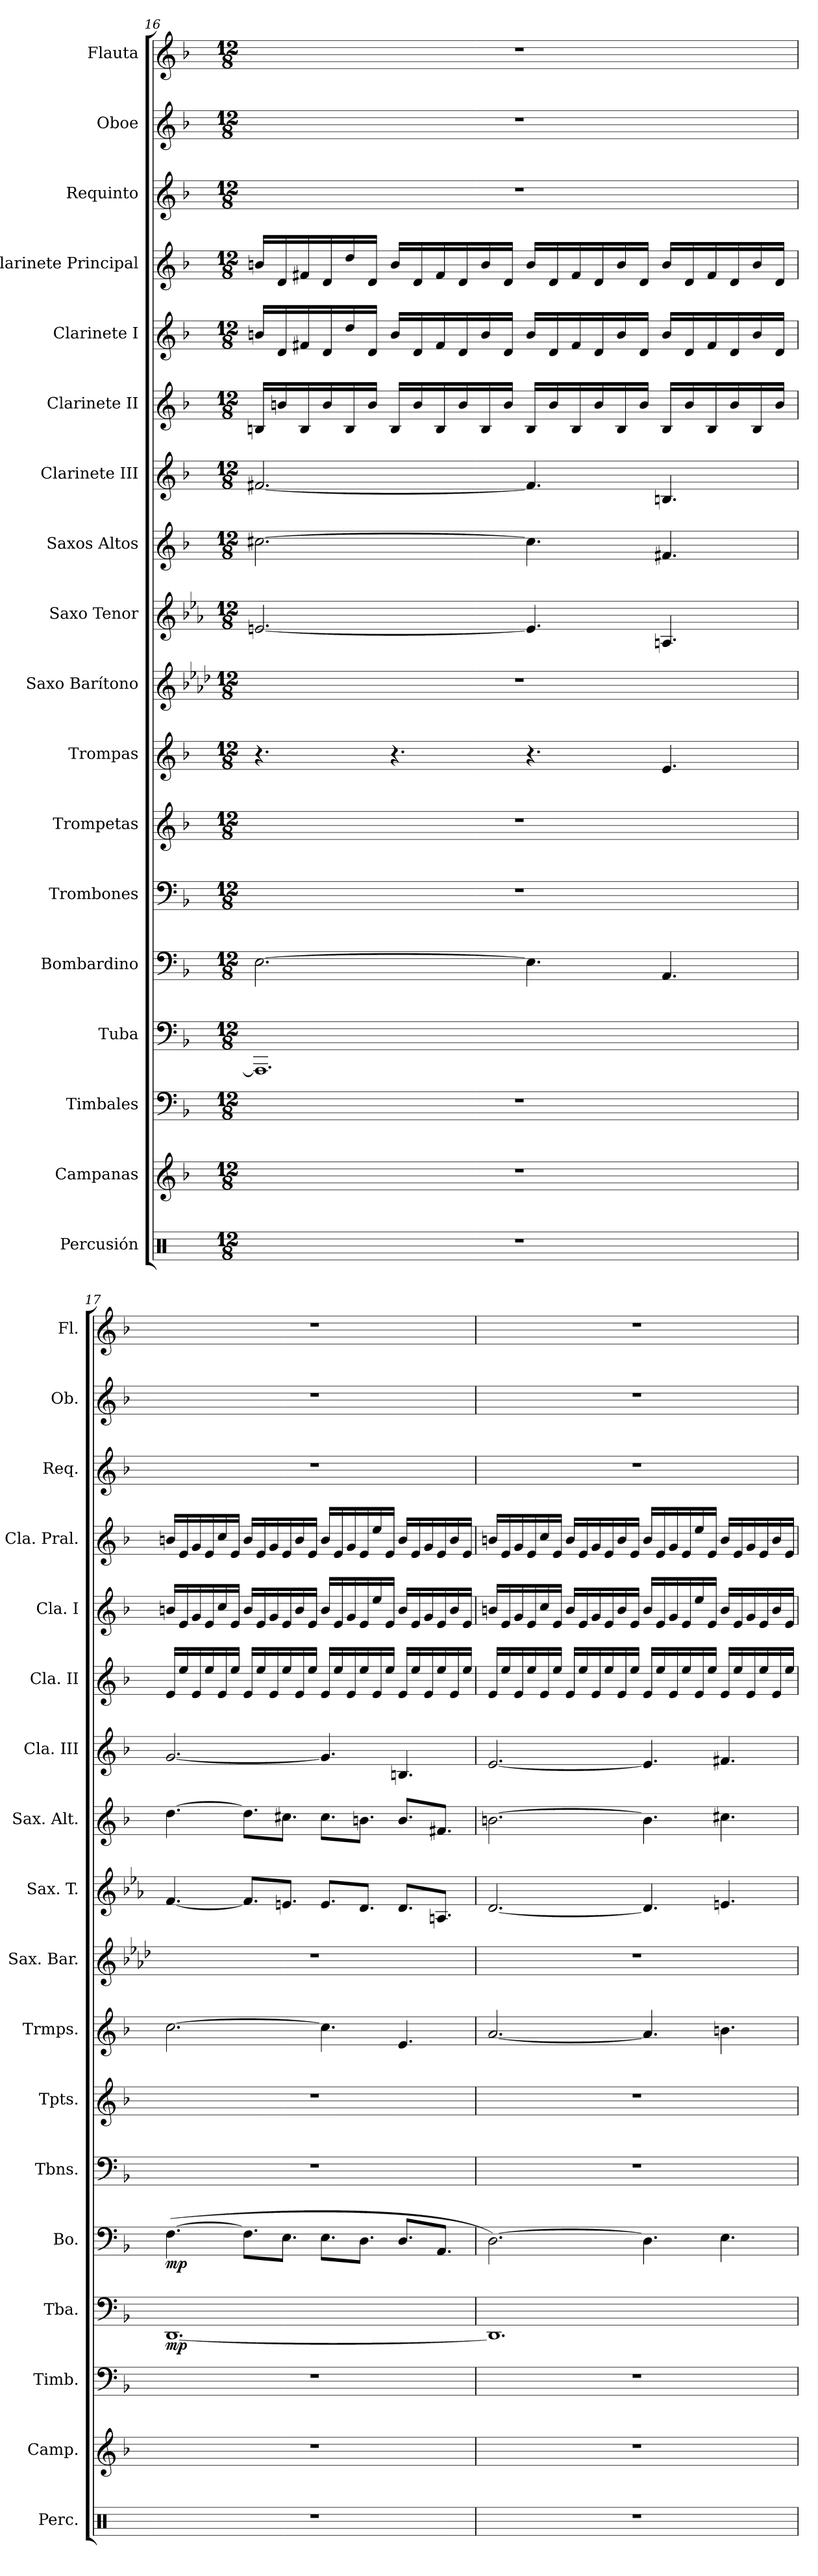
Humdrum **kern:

**kern	**kern	**kern	**kern	**dynam	**kern	**dynam	**kern	**kern	**kern	**kern	**kern	**kern	**kern	**kern	**kern	**kern	**kern	**kern	**kern
*part18	*part17	*part16	*part15	*part15	*part14	*part14	*part13	*part12	*part11	*part10	*part9	*part8	*part7	*part6	*part5	*part4	*part3	*part2	*part1
*staff18	*staff17	*staff16	*staff15	*staff15	*staff14	*staff14	*staff13	*staff12	*staff11	*staff10	*staff9	*staff8	*staff7	*staff6	*staff5	*staff4	*staff3	*staff2	*staff1
*I"Percusión	*I"Campanas	*I"Timbales	*I"Tuba	*	*I"Bombardino	*	*I"Trombones	*I"Trompetas	*I"Trompas	*I"Saxo Barítono	*I"Saxo Tenor	*I"Saxos Altos	*I"Clarinete III	*I"Clarinete II	*I"Clarinete I	*I"Clarinete Principal	*I"Requinto	*I"Oboe	*I"Flauta
*I'Perc.	*I'Camp.	*I'Timb.	*I'Tba.	*	*I'Bo.	*	*I'Tbns.	*I'Tpts.	*I'Trmps.	*I'Sax. Bar.	*I'Sax. T.	*I'Sax. Alt.	*I'Cla. III	*I'Cla. II	*I'Cla. I	*I'Cla. Pral.	*I'Req.	*I'Ob.	*I'Fl.
*clefX	*clefG2	*clefF4	*clefF4	*	*clefF4	*	*clefF4	*clefG2	*clefG2	*clefG2	*clefG2	*clefG2	*clefG2	*clefG2	*clefG2	*clefG2	*clefG2	*clefG2	*clefG2
*	*	*	*	*	*	*	*	*ITrd1c2	*ITrd4c7	*ITrd12c21	*ITrd8c14	*ITrd5c9	*ITrd1c2	*ITrd1c2	*ITrd1c2	*ITrd1c2	*ITrd-2c-3	*	*
*k[]	*k[b-]	*k[b-]	*k[b-]	*	*k[b-]	*	*k[b-]	*k[b-e-a-]	*k[b-e-]	*k[b-e-a-d-]	*k[b-e-a-]	*k[b-e-a-d-]	*k[b-e-a-]	*k[b-e-a-]	*k[b-e-a-]	*k[b-e-a-]	*k[b-e-a-d-]	*k[b-]	*k[b-]
*M12/8	*M12/8	*M12/8	*M12/8	*	*M12/8	*	*M12/8	*M12/8	*M12/8	*M12/8	*M12/8	*M12/8	*M12/8	*M12/8	*M12/8	*M12/8	*M12/8	*M12/8	*M12/8
=16	=16	=16	=16	=16	=16	=16	=16	=16	=16	=16	=16	=16	=16	=16	=16	=16	=16	=16	=16
1.r	1.r	1.r	1.AAA]	.	[2.E\	.	1.r	1.r	4.r	1.r	[2.En/	[2.en\	[2.en/	16An/LL	16an/LL	16an/LL	1.r	1.r	1.r
.	.	.	.	.	.	.	.	.	.	.	.	.	.	16an/	16c/	16c/	.	.	.
.	.	.	.	.	.	.	.	.	.	.	.	.	.	16A/	16en/	16en/	.	.	.
.	.	.	.	.	.	.	.	.	.	.	.	.	.	16a/	16c/	16c/	.	.	.
.	.	.	.	.	.	.	.	.	.	.	.	.	.	16A/	16cc/	16cc/	.	.	.
.	.	.	.	.	.	.	.	.	.	.	.	.	.	16a/JJ	16c/JJ	16c/JJ	.	.	.
.	.	.	.	.	.	.	.	.	4.r	.	.	.	.	16A/LL	16a/LL	16a/LL	.	.	.
.	.	.	.	.	.	.	.	.	.	.	.	.	.	16a/	16c/	16c/	.	.	.
.	.	.	.	.	.	.	.	.	.	.	.	.	.	16A/	16e/	16e/	.	.	.
.	.	.	.	.	.	.	.	.	.	.	.	.	.	16a/	16c/	16c/	.	.	.
.	.	.	.	.	.	.	.	.	.	.	.	.	.	16A/	16a/	16a/	.	.	.
.	.	.	.	.	.	.	.	.	.	.	.	.	.	16a/JJ	16c/JJ	16c/JJ	.	.	.
.	.	.	.	.	4.E\]	.	.	.	4.r	.	4.E/]	4.e\]	4.e/]	16A/LL	16a/LL	16a/LL	.	.	.
.	.	.	.	.	.	.	.	.	.	.	.	.	.	16a/	16c/	16c/	.	.	.
.	.	.	.	.	.	.	.	.	.	.	.	.	.	16A/	16e/	16e/	.	.	.
.	.	.	.	.	.	.	.	.	.	.	.	.	.	16a/	16c/	16c/	.	.	.
.	.	.	.	.	.	.	.	.	.	.	.	.	.	16A/	16a/	16a/	.	.	.
.	.	.	.	.	.	.	.	.	.	.	.	.	.	16a/JJ	16c/JJ	16c/JJ	.	.	.
.	.	.	.	.	4.AA/	.	.	.	4.A/	.	4.AAn/	4.An/	4.An/	16A/LL	16a/LL	16a/LL	.	.	.
.	.	.	.	.	.	.	.	.	.	.	.	.	.	16a/	16c/	16c/	.	.	.
.	.	.	.	.	.	.	.	.	.	.	.	.	.	16A/	16e/	16e/	.	.	.
.	.	.	.	.	.	.	.	.	.	.	.	.	.	16a/	16c/	16c/	.	.	.
.	.	.	.	.	.	.	.	.	.	.	.	.	.	16A/	16a/	16a/	.	.	.
.	.	.	.	.	.	.	.	.	.	.	.	.	.	16a/JJ	16c/JJ	16c/JJ	.	.	.
!!LO:PB:g=z
=17	=17	=17	=17	=17	=17	=17	=17	=17	=17	=17	=17	=17	=17	=17	=17	=17	=17	=17	=17
!	!	!	!	!LO:DY:b	!	!LO:DY:b	!	!	!	!	!	!	!	!	!	!	!	!	!
1.r	1.r	1.r	[1.DD	mp	([4.F\	mp	1.r	1.r	[2.f\	1.r	[4.F/	[4.f\	[2.f/	16d/LL	16an/LL	16an/LL	1.r	1.r	1.r
.	.	.	.	.	.	.	.	.	.	.	.	.	.	16dd/	16d/	16d/	.	.	.
.	.	.	.	.	.	.	.	.	.	.	.	.	.	16d/	16f/	16f/	.	.	.
.	.	.	.	.	.	.	.	.	.	.	.	.	.	16dd/	16d/	16d/	.	.	.
.	.	.	.	.	.	.	.	.	.	.	.	.	.	16d/	16b-/	16b-/	.	.	.
.	.	.	.	.	.	.	.	.	.	.	.	.	.	16dd/JJ	16d/JJ	16d/JJ	.	.	.
.	.	.	.	.	8.F\L]	.	.	.	.	.	8.F/L]	8.f\L]	.	16d/LL	16a/LL	16a/LL	.	.	.
.	.	.	.	.	.	.	.	.	.	.	.	.	.	16dd/	16d/	16d/	.	.	.
.	.	.	.	.	.	.	.	.	.	.	.	.	.	16d/	16f/	16f/	.	.	.
.	.	.	.	.	8.E\J	.	.	.	.	.	8.En/J	8.en\J	.	16dd/	16d/	16d/	.	.	.
.	.	.	.	.	.	.	.	.	.	.	.	.	.	16d/	16a/	16a/	.	.	.
.	.	.	.	.	.	.	.	.	.	.	.	.	.	16dd/JJ	16d/JJ	16d/JJ	.	.	.
.	.	.	.	.	8.E\L	.	.	.	4.f\]	.	8.E/L	8.e\L	4.f/]	16d/LL	16a/LL	16a/LL	.	.	.
.	.	.	.	.	.	.	.	.	.	.	.	.	.	16dd/	16d/	16d/	.	.	.
.	.	.	.	.	.	.	.	.	.	.	.	.	.	16d/	16f/	16f/	.	.	.
.	.	.	.	.	8.D\J	.	.	.	.	.	8.D/J	8.dn\J	.	16dd/	16d/	16d/	.	.	.
.	.	.	.	.	.	.	.	.	.	.	.	.	.	16d/	16dd/	16dd/	.	.	.
.	.	.	.	.	.	.	.	.	.	.	.	.	.	16dd/JJ	16d/JJ	16d/JJ	.	.	.
.	.	.	.	.	8.D/L	.	.	.	4.A/	.	8.D/L	8.d/L	4.An/	16d/LL	16a/LL	16a/LL	.	.	.
.	.	.	.	.	.	.	.	.	.	.	.	.	.	16dd/	16d/	16d/	.	.	.
.	.	.	.	.	.	.	.	.	.	.	.	.	.	16d/	16f/	16f/	.	.	.
.	.	.	.	.	8.AA/J	.	.	.	.	.	8.AAn/J	8.An/J	.	16dd/	16d/	16d/	.	.	.
.	.	.	.	.	.	.	.	.	.	.	.	.	.	16d/	16a/	16a/	.	.	.
.	.	.	.	.	.	.	.	.	.	.	.	.	.	16dd/JJ	16d/JJ	16d/JJ	.	.	.
=18	=18	=18	=18	=18	=18	=18	=18	=18	=18	=18	=18	=18	=18	=18	=18	=18	=18	=18	=18
1.r	1.r	1.r	1.DD]	.	[2.D\)	.	1.r	1.r	[2.d/	1.r	[2.D/	[2.dn\	[2.d/	16d/LL	16an/LL	16an/LL	1.r	1.r	1.r
.	.	.	.	.	.	.	.	.	.	.	.	.	.	16dd/	16d/	16d/	.	.	.
.	.	.	.	.	.	.	.	.	.	.	.	.	.	16d/	16f/	16f/	.	.	.
.	.	.	.	.	.	.	.	.	.	.	.	.	.	16dd/	16d/	16d/	.	.	.
.	.	.	.	.	.	.	.	.	.	.	.	.	.	16d/	16b-/	16b-/	.	.	.
.	.	.	.	.	.	.	.	.	.	.	.	.	.	16dd/JJ	16d/JJ	16d/JJ	.	.	.
.	.	.	.	.	.	.	.	.	.	.	.	.	.	16d/LL	16a/LL	16a/LL	.	.	.
.	.	.	.	.	.	.	.	.	.	.	.	.	.	16dd/	16d/	16d/	.	.	.
.	.	.	.	.	.	.	.	.	.	.	.	.	.	16d/	16f/	16f/	.	.	.
.	.	.	.	.	.	.	.	.	.	.	.	.	.	16dd/	16d/	16d/	.	.	.
.	.	.	.	.	.	.	.	.	.	.	.	.	.	16d/	16a/	16a/	.	.	.
.	.	.	.	.	.	.	.	.	.	.	.	.	.	16dd/JJ	16d/JJ	16d/JJ	.	.	.
.	.	.	.	.	4.D\]	.	.	.	4.d/]	.	4.D/]	4.d\]	4.d/]	16d/LL	16a/LL	16a/LL	.	.	.
.	.	.	.	.	.	.	.	.	.	.	.	.	.	16dd/	16d/	16d/	.	.	.
.	.	.	.	.	.	.	.	.	.	.	.	.	.	16d/	16f/	16f/	.	.	.
.	.	.	.	.	.	.	.	.	.	.	.	.	.	16dd/	16d/	16d/	.	.	.
.	.	.	.	.	.	.	.	.	.	.	.	.	.	16d/	16dd/	16dd/	.	.	.
.	.	.	.	.	.	.	.	.	.	.	.	.	.	16dd/JJ	16d/JJ	16d/JJ	.	.	.
.	.	.	.	.	4.E\	.	.	.	4.en\	.	4.En/	4.en\	4.en/	16d/LL	16a/LL	16a/LL	.	.	.
.	.	.	.	.	.	.	.	.	.	.	.	.	.	16dd/	16d/	16d/	.	.	.
.	.	.	.	.	.	.	.	.	.	.	.	.	.	16d/	16f/	16f/	.	.	.
.	.	.	.	.	.	.	.	.	.	.	.	.	.	16dd/	16d/	16d/	.	.	.
.	.	.	.	.	.	.	.	.	.	.	.	.	.	16d/	16a/	16a/	.	.	.
.	.	.	.	.	.	.	.	.	.	.	.	.	.	16dd/JJ	16d/JJ	16d/JJ	.	.	.
=	=	=	=	=	=	=	=	=	=	=	=	=	=	=	=	=	=	=	=
*-	*-	*-	*-	*-	*-	*-	*-	*-	*-	*-	*-	*-	*-	*-	*-	*-	*-	*-	*-
